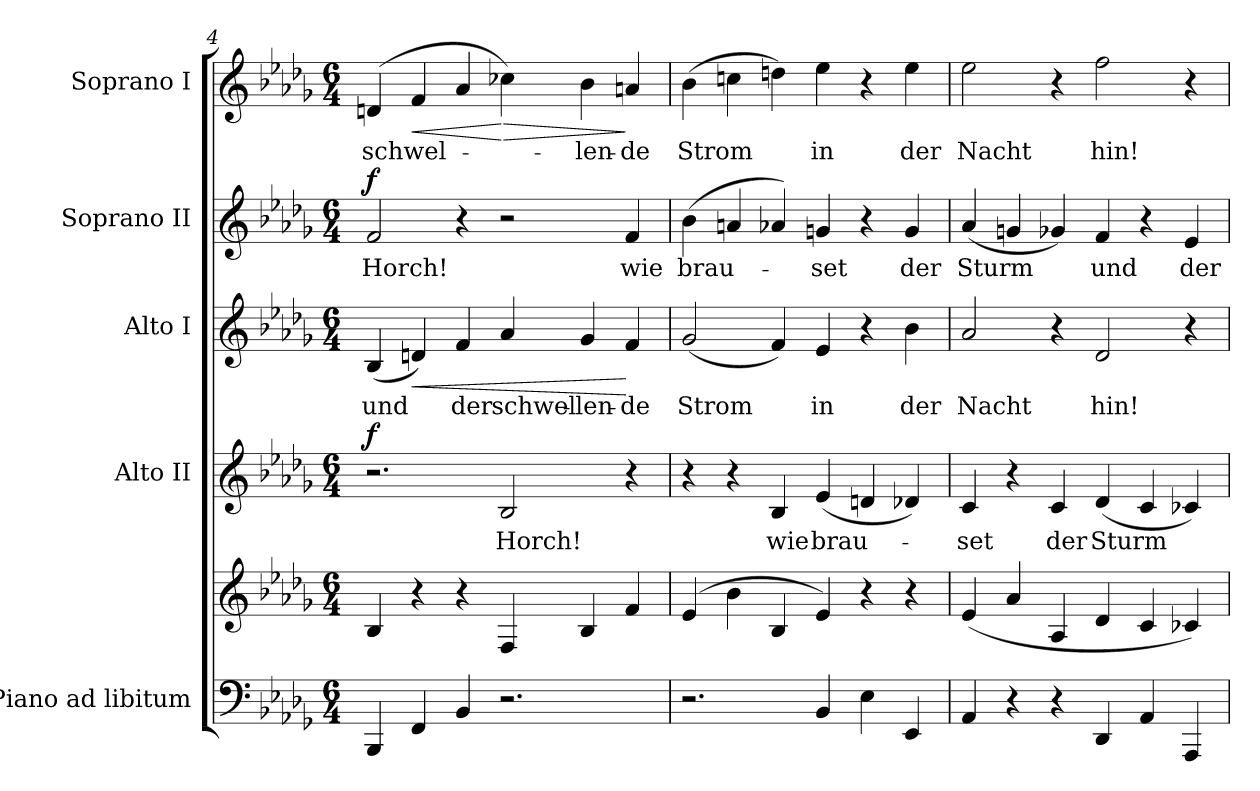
**kern	**kern	**kern	**text	**dynam	**kern	**text	**dynam	**kern	**text	**dynam	**kern	**text	**dynam
*part5	*part5	*part4	*part4	*part4	*part3	*part3	*part3	*part2	*part2	*part2	*part1	*part1	*part1
*staff6	*staff5	*staff4	*staff4	*staff4	*staff3	*staff3	*staff3	*staff2	*staff2	*staff2	*staff1	*staff1	*staff1
*I"Piano ad libitum	*	*I"Alto II	*	*	*I"Alto I	*	*	*I"Soprano II	*	*	*I"Soprano I	*	*
*I'Pno	*	*	*	*	*	*	*	*I'Pno	*	*	*I'Pno	*	*
!!LO:PB:g=z
*clefF4	*clefG2	*clefG2	*	*	*clefG2	*	*	*clefG2	*	*	*clefG2	*	*
*k[b-e-a-d-g-]	*k[b-e-a-d-g-]	*k[b-e-a-d-g-]	*	*	*k[b-e-a-d-g-]	*	*	*k[b-e-a-d-g-]	*	*	*k[b-e-a-d-g-]	*	*
*b-:	*b-:	*b-:	*	*	*b-:	*	*	*b-:	*	*	*b-:	*	*
*M6/4	*M6/4	*M6/4	*	*	*M6/4	*	*	*M6/4	*	*	*M6/4	*	*
=4	=4	=4	=4	=4	=4	=4	=4	=4	=4	=4	=4	=4	=4
!	!	!	!	!LO:DY:b	!	!LO:LY:b	!	!	!LO:LY:b	!LO:DY:b	!	!LO:LY:b	!
4BBB-/	4B-/	2.r	.	f	(<4B-/	und	.	2f/	Horch!	f	(>4dn/	schwel-	.
!	!	!	!	!	!	!	!LO:HP:b	!	!	!	!	!	!LO:HP:b
4FF/	4r	.	.	.	4dn/)	.	<	.	.	.	4f/	.	<
!	!	!	!	!	!	!LO:LY:b	!	!	!	!	!	!	!
4BB-/	4r	.	.	.	4f/	der	.	4r	.	.	4a-/	.	.
!	!	!	!LO:LY:b	!	!	!LO:LY:b	!	!	!	!	!	!	!LO:HP:n=1:b
2.r	4F/	2B-/	Horch!	.	4a-/	schwel-	.	2r	.	.	4cc-X\)	.	[ >
!	!	!	!	!	!	!LO:LY:b	!	!	!	!	!	!LO:LY:b	!
.	4B-/	.	.	.	4g-/	-len-	.	.	.	.	4b-\	-len-	.
!	!	!	!	!	!	!LO:LY:b	!	!	!LO:LY:b	!	!	!LO:LY:b	!
.	4f/	4r	.	.	4f/	-de	[	4f/	wie	.	4an/	-de	]
!!LO:PB:g=z
=5	=5	=5	=5	=5	=5	=5	=5	=5	=5	=5	=5	=5	=5
!	!	!	!	!	!	!LO:LY:b	!	!	!LO:LY:b	!	!	!LO:LY:b	!
2.r	(>4e-/	4r	.	.	(<2g-/	Strom	.	(>4b-\	brau-	.	(>4b-\	Strom	.
.	4b-\	4r	.	.	.	.	.	4an/	.	.	4ccn\	.	.
!	!	!	!LO:LY:b	!	!	!	!	!	!	!	!	!	!
.	4B-/	4B-/	wie	.	4f/)	.	.	4a-X/)	.	.	4ddn\)	.	.
!	!	!	!LO:LY:b	!	!	!LO:LY:b	!	!	!LO:LY:b	!	!	!LO:LY:b	!
4BB-/	4e-/)	(<4e-/	brau-	.	4e-/	in	.	4gn/	-set	.	4ee-\	in	.
4E-\	4r	4dn/	.	.	4r	.	.	4r	.	.	4r	.	.
!	!	!	!	!	!	!LO:LY:b	!	!	!LO:LY:b	!	!	!LO:LY:b	!
4EE-/	4r	4d-X/)	.	.	4b-\	der	.	4g/	der	.	4ee-\	der	.
=6	=6	=6	=6	=6	=6	=6	=6	=6	=6	=6	=6	=6	=6
!	!	!	!LO:LY:b	!	!	!LO:LY:b	!	!	!LO:LY:b	!	!	!LO:LY:b	!
4AA-/	(<4e-/	4c/	-set	.	2a-/	Nacht	.	(<4a-/	Sturm	.	2ee-\	Nacht	.
4r	4a-/	4r	.	.	.	.	.	4gn/	.	.	.	.	.
!	!	!	!LO:LY:b	!	!	!	!	!	!	!	!	!	!
4r	4A-/	4c/	der	.	4r	.	.	4g-X/)	.	.	4r	.	.
!	!	!	!LO:LY:b	!	!	!LO:LY:b	!	!	!LO:LY:b	!	!	!LO:LY:b	!
4DD-/	4d-/	(<4d-/	Sturm	.	2d-/	hin!	.	4f/	und	.	2ff\	hin!	.
4AA-/	4c/	4c/	.	.	.	.	.	4r	.	.	.	.	.
!	!	!	!	!	!	!	!	!	!LO:LY:b	!	!	!	!
4AAA-/	4c-X/)	4c-X/)	.	.	4r	.	.	4e-/	der	.	4r	.	.
=	=	=	=	=	=	=	=	=	=	=	=	=	=
*-	*-	*-	*-	*-	*-	*-	*-	*-	*-	*-	*-	*-	*-
